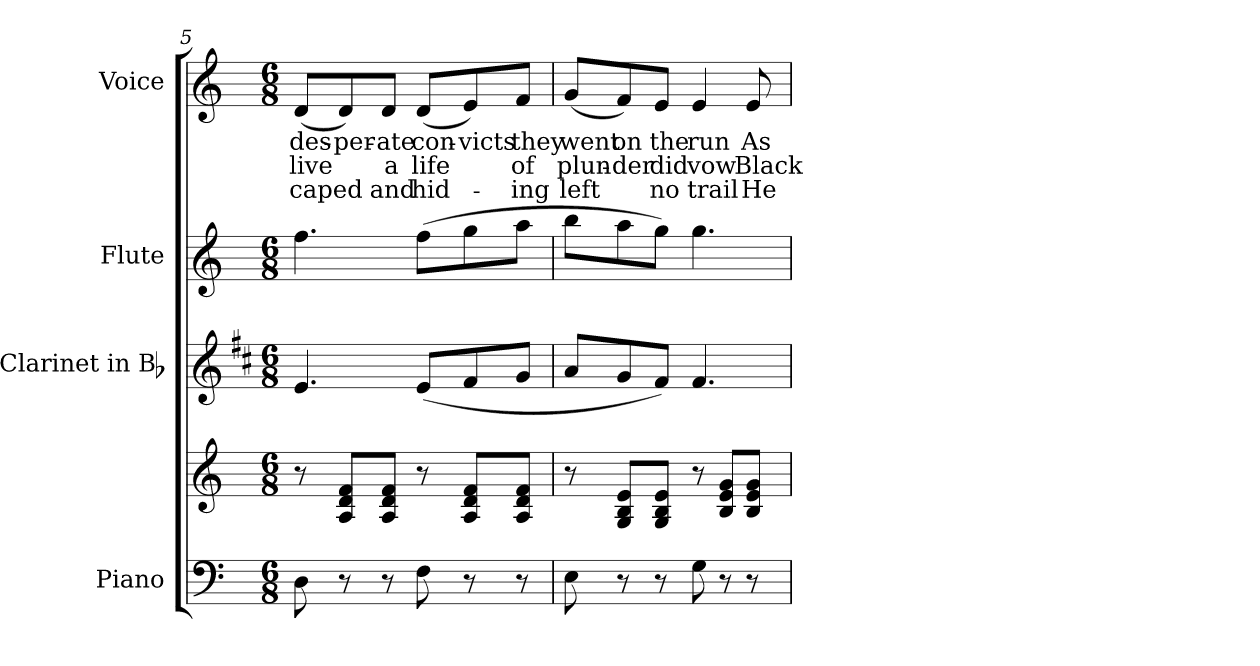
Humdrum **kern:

**kern	**kern	**kern	**kern	**kern	**text	**text	**text
*part4	*part4	*part3	*part2	*part1	*part1	*part1	*part1
*staff5	*staff4	*staff3	*staff2	*staff1	*staff1	*staff1	*staff1
*I"Piano	*	*I"Clarinet in Bb	*I"Flute	*I"Voice	*	*	*
*I'Pno.	*	*I'Cl.	*I'Fl.	*I'Voice	*	*	*
*clefF4	*clefG2	*clefG2	*clefG2	*clefG2	*	*	*
*	*	*ITrd1c2	*	*	*	*	*
*k[]	*k[]	*k[]	*k[]	*k[]	*	*	*
*C:	*C:	*C:	*C:	*C:	*	*	*
*M6/8	*M6/8	*M6/8	*M6/8	*M6/8	*	*	*
=5	=5	=5	=5	=5	=5	=5	=5
!	!	!	!	!	!LO:LY:b:color=#000000	!LO:LY:b:color=#000000	!LO:LY:b:color=#000000
8Di\	8r	4.di/	4.ffi\	(8di/L	des-	live	-caped
!	!	!	!	!	!LO:LY:b:color=#000000	!	!
8r	8Ai/ 8di 8fiL	.	.	8di/)	-per-	.	.
!	!	!	!	!	!LO:LY:b:color=#000000	!LO:LY:b:color=#000000	!LO:LY:b:color=#000000
8r	8Ai/ 8di 8fiJ	.	.	8di/J	-ate	a	and
!	!	!	!	!	!LO:LY:b:color=#000000	!LO:LY:b:color=#000000	!LO:LY:b:color=#000000
8Fi\	8r	(8di/L	(8ffi\L	(8di/L	con-	life	hid-
!	!	!	!	!	!LO:LY:b:color=#000000	!	!
8r	8Ai/ 8di 8fiL	8ei/	8ggi\	8ei/)	-victs	.	.
!	!	!	!	!	!LO:LY:b:color=#000000	!LO:LY:b:color=#000000	!LO:LY:b:color=#000000
8r	8Ai/ 8di 8fiJ	8fi/J	8aai\J	8fi/J	they	of	-ing
!!LO:LB:g=z
=6	=6	=6	=6	=6	=6	=6	=6
!	!	!	!	!	!LO:LY:b:color=#000000	!LO:LY:b:color=#000000	!LO:LY:b:color=#000000
8Ei\	8r	8gi/L	8bbi\L	(8gi/L	went	plun-	left
!	!	!	!	!	!LO:LY:b:color=#000000	!LO:LY:b:color=#000000	!
8r	8Gi/ 8Bi 8eiL	8fi/	8aai\	8fi/)	on	-der	.
!	!	!	!	!	!LO:LY:b:color=#000000	!LO:LY:b:color=#000000	!LO:LY:b:color=#000000
8r	8Gi/ 8Bi 8eiJ	8ei/J)	8ggi\J)	8ei/J	the	did	no
!	!	!	!	!	!LO:LY:b:color=#000000	!LO:LY:b:color=#000000	!LO:LY:b:color=#000000
8Gi\	8r	4.ei/	4.ggi\	4ei/	run	vow	trail
8r	8Bi/ 8ei 8giL	.	.	.	.	.	.
!	!	!	!	!	!LO:LY:b:color=#000000	!LO:LY:b:color=#000000	!LO:LY:b:color=#000000
8r	8Bi/ 8ei 8giJ	.	.	8ei/	As	Black	He
=	=	=	=	=	=	=	=
*-	*-	*-	*-	*-	*-	*-	*-
